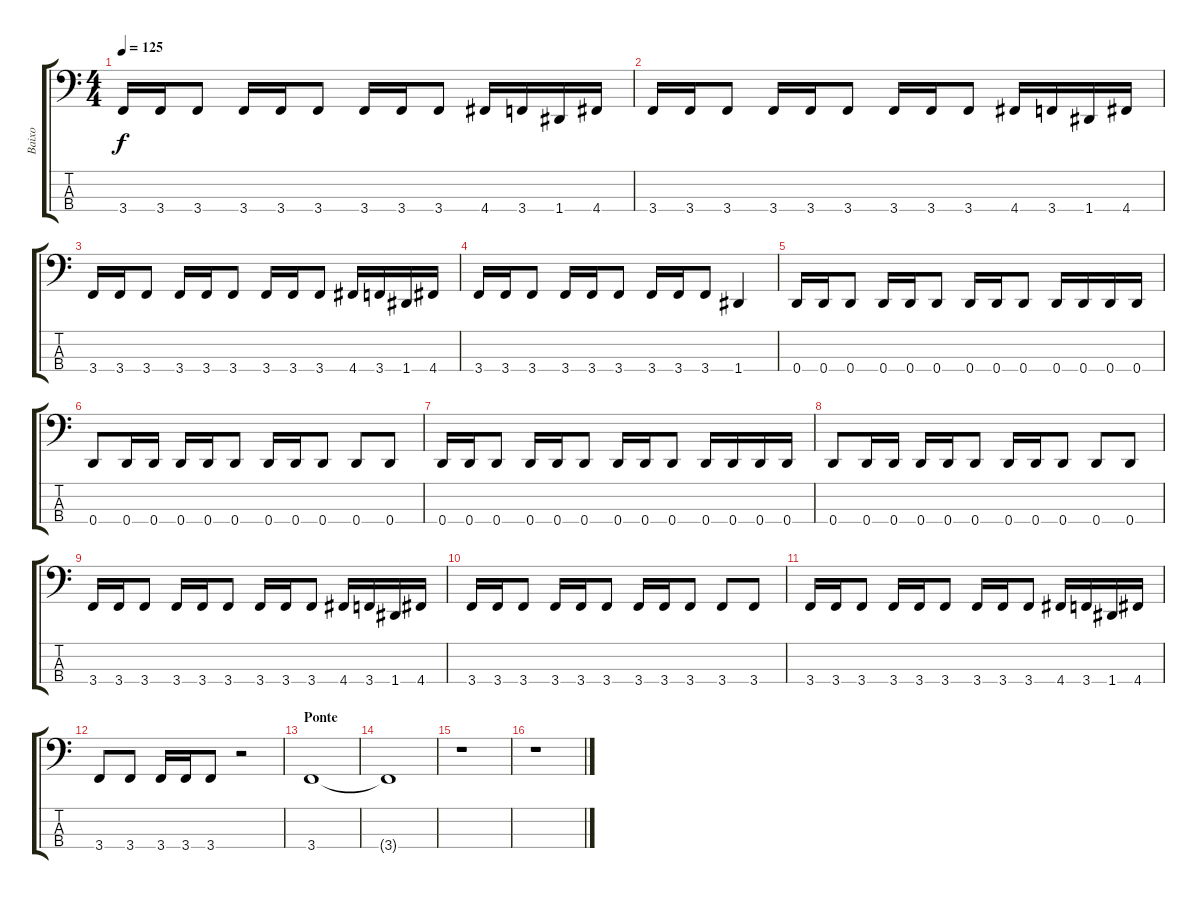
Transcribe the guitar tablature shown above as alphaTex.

\track ("Baixo" "Baixo") {instrument electricbassfinger}
\staff {score tabs}
\tuning (F2 C2 G1 D1) {hide}
\ts (4 4)
\tempo 125
\clef f4
\ks c
3.4.16{dy f} 3.4.16 3.4.8 3.4.16 3.4.16 3.4.8 3.4.16 3.4.16 3.4.8 4.4.16 3.4.16 1.4.16 4.4.16 |
3.4.16 3.4.16 3.4.8 3.4.16 3.4.16 3.4.8 3.4.16 3.4.16 3.4.8 4.4.16 3.4.16 1.4.16 4.4.16 |
3.4.16 3.4.16 3.4.8 3.4.16 3.4.16 3.4.8 3.4.16 3.4.16 3.4.8 4.4.16 3.4.16 1.4.16 4.4.16 |
3.4.16 3.4.16 3.4.8 3.4.16 3.4.16 3.4.8 3.4.16 3.4.16 3.4.8 1.4.4 |
0.4.16 0.4.16 0.4.8 0.4.16 0.4.16 0.4.8 0.4.16 0.4.16 0.4.8 0.4.16 0.4.16 0.4.16 0.4.16 |
0.4.8 0.4.16 0.4.16 0.4.16 0.4.16 0.4.8 0.4.16 0.4.16 0.4.8 0.4.8 0.4.8 |
0.4.16 0.4.16 0.4.8 0.4.16 0.4.16 0.4.8 0.4.16 0.4.16 0.4.8 0.4.16 0.4.16 0.4.16 0.4.16 |
0.4.8 0.4.16 0.4.16 0.4.16 0.4.16 0.4.8 0.4.16 0.4.16 0.4.8 0.4.8 0.4.8 |
3.4.16 3.4.16 3.4.8 3.4.16 3.4.16 3.4.8 3.4.16 3.4.16 3.4.8 4.4.16 3.4.16 1.4.16 4.4.16 |
3.4.16 3.4.16 3.4.8 3.4.16 3.4.16 3.4.8 3.4.16 3.4.16 3.4.8 3.4.8 3.4.8 |
3.4.16 3.4.16 3.4.8 3.4.16 3.4.16 3.4.8 3.4.16 3.4.16 3.4.8 4.4.16 3.4.16 1.4.16 4.4.16 |
3.4.8 3.4.8 3.4.16 3.4.16 3.4.8 r.2 |
\section ("" "Ponte")
3.4.1 |
3.4{t}.1 |
r.1 |
r.1
